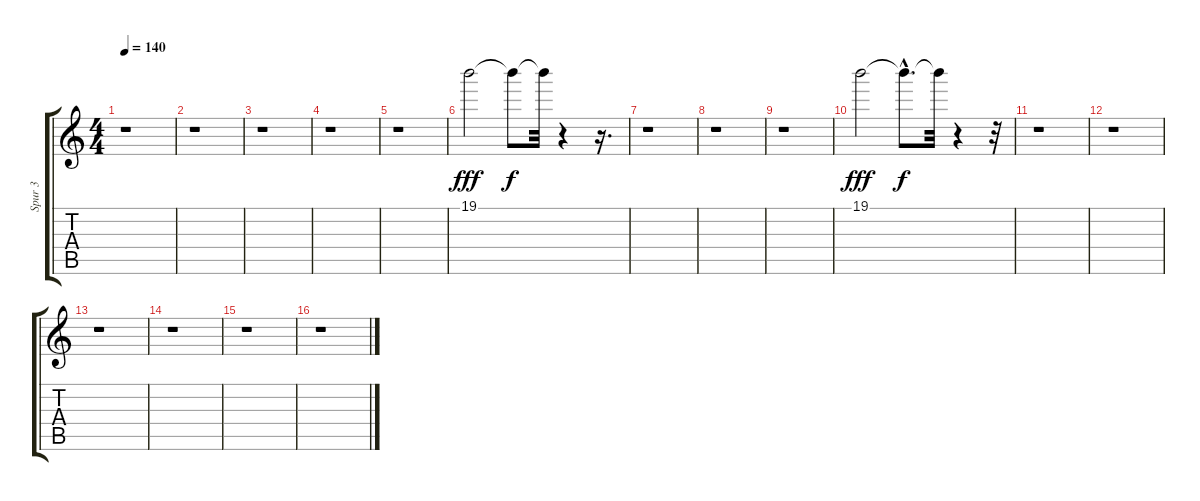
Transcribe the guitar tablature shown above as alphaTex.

\track ("Spur 3" "Spur 3") {instrument electricguitarclean}
\staff {score tabs}
\tuning (E4 B3 G3 D3 A2 E2) {hide}
\ts (4 4)
\tempo 140
\clef g2
\ks c
r.1{dy f} |
r.1 |
r.1 |
r.1 |
r.1 |
19.1.2{dy fff} 19.1{t}.8{dy f} 19.1{t}.32 r.4 r.16{d} |
r.1 |
r.1 |
r.1 |
19.1.2{dy fff} 19.1{hac t}.8{d dy f} 19.1{t}.32 r.4 r.32 |
r.1 |
r.1 |
r.1 |
r.1 |
r.1 |
r.1
